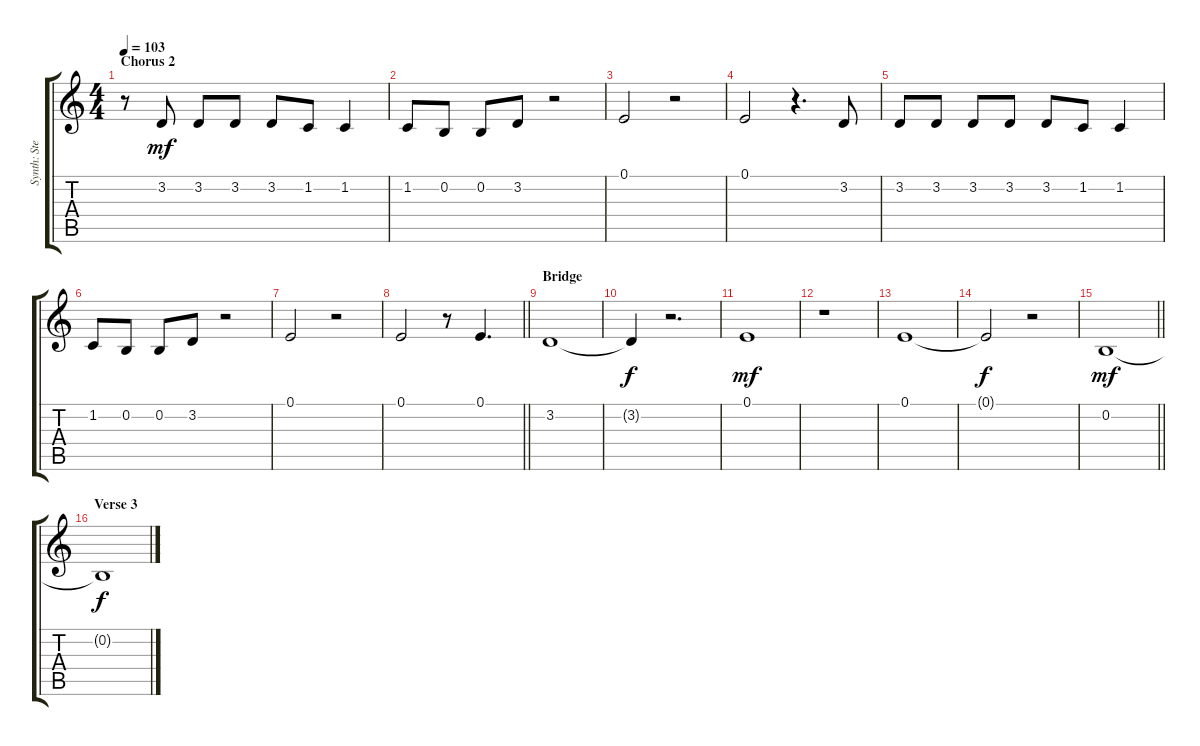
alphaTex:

\track ("Synth: Sterling" "Synth: Ste") {instrument pad7halo}
\staff {score tabs}
\tuning (E4 B3 G3 D3 A2 E2) {hide}
\ts (4 4)
\section ("" "Chorus 2")
\tempo 103
\clef g2
\ks c
r.8{dy f} 3.2.8{dy mf} 3.2.8 3.2.8 3.2.8 1.2.8 1.2.4 |
1.2.8 0.2.8 0.2.8 3.2.8 r.2 |
0.1.2 r.2 |
0.1.2 r.4{d} 3.2.8 |
3.2.8 3.2.8 3.2.8 3.2.8 3.2.8 1.2.8 1.2.4 |
1.2.8 0.2.8 0.2.8 3.2.8 r.2 |
0.1.2 r.2 |
\barLineRight lightlight
0.1.2 r.8 0.1.4{d} |
\section ("" "Bridge")
3.2.1 |
3.2{t}.4{dy f} r.2{d} |
0.1.1{dy mf} |
r.1 |
0.1.1 |
0.1{t}.2{dy f} r.2 |
\barLineRight lightlight
0.2.1{dy mf} |
\section ("" "Verse 3")
0.2{t}.1{dy f}
